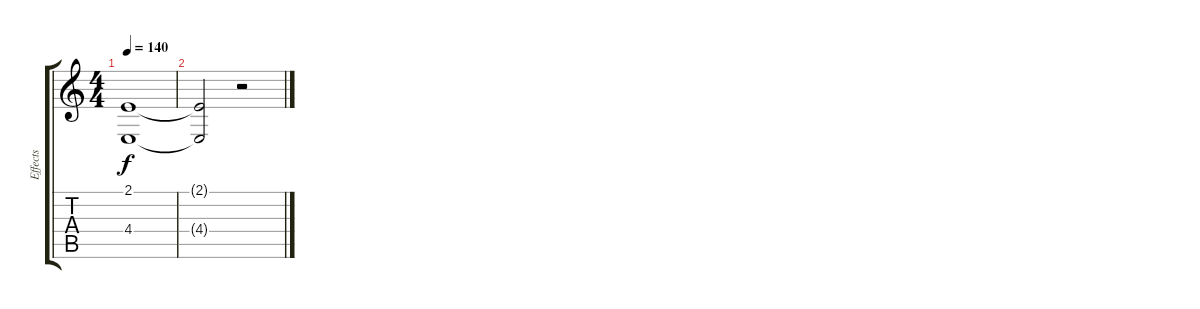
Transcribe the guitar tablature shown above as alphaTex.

\track ("Effects" "Effects") {instrument seashore}
\staff {score tabs}
\tuning (D4 A3 F3 C3 G2 C2) {hide}
\ts (4 4)
\tempo 140
\clef g2
\ks c
(2.1 4.4).1{dy f} |
(2.1{t} 4.4{t}).2 r.2
